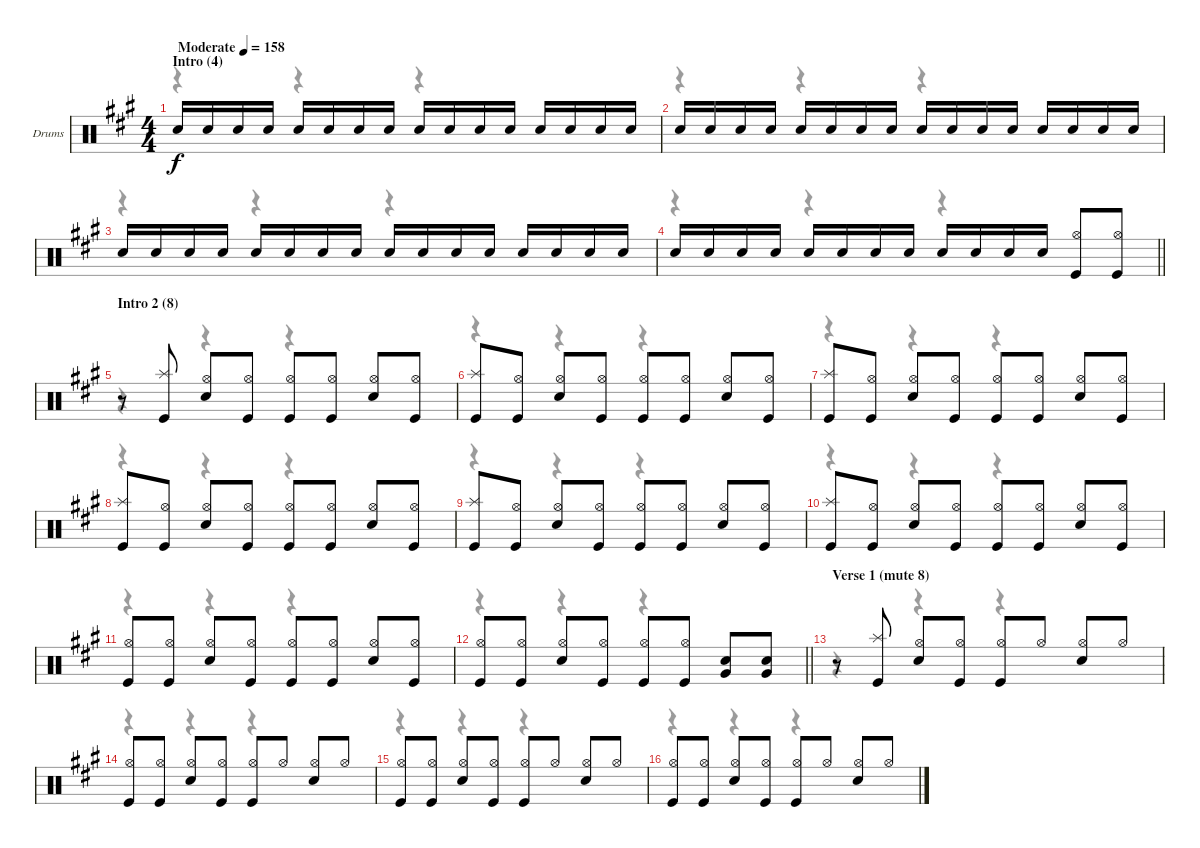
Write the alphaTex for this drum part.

\bracketExtendMode groupsimilarinstruments
\firstSystemTrackNameOrientation horizontal
\otherSystemsTrackNameOrientation horizontal
\track ("Drumkit" "Drums") {instrument percussion}
\staff {score}
\articulation defaults
\voice
\ts (4 4)
\beaming (8 2 2 2 2)
\section ("" "Intro (4)")
\tempo (158 "Moderate")
\clef neutral
\ks a "Snare (hit) 2".16{dy f} "Snare (hit) 2".16 "Snare (hit) 2".16 "Snare (hit) 2".16 "Snare (hit) 2".16 "Snare (hit) 2".16 "Snare (hit) 2".16 "Snare (hit) 2".16 "Snare (hit) 2".16 "Snare (hit) 2".16 "Snare (hit) 2".16 "Snare (hit) 2".16 "Snare (hit) 2".16 "Snare (hit) 2".16 "Snare (hit) 2".16 "Snare (hit) 2".16
|
"Snare (hit) 2".16 "Snare (hit) 2".16 "Snare (hit) 2".16 "Snare (hit) 2".16 "Snare (hit) 2".16 "Snare (hit) 2".16 "Snare (hit) 2".16 "Snare (hit) 2".16 "Snare (hit) 2".16 "Snare (hit) 2".16 "Snare (hit) 2".16 "Snare (hit) 2".16 "Snare (hit) 2".16 "Snare (hit) 2".16 "Snare (hit) 2".16 "Snare (hit) 2".16 |
"Snare (hit) 2".16 "Snare (hit) 2".16 "Snare (hit) 2".16 "Snare (hit) 2".16 "Snare (hit) 2".16 "Snare (hit) 2".16 "Snare (hit) 2".16 "Snare (hit) 2".16 "Snare (hit) 2".16 "Snare (hit) 2".16 "Snare (hit) 2".16 "Snare (hit) 2".16 "Snare (hit) 2".16 "Snare (hit) 2".16 "Snare (hit) 2".16 "Snare (hit) 2".16 |
\barLineRight lightlight "Snare (hit) 2".16 "Snare (hit) 2".16 "Snare (hit) 2".16 "Snare (hit) 2".16 "Snare (hit) 2".16 "Snare (hit) 2".16 "Snare (hit) 2".16 "Snare (hit) 2".16 "Snare (hit) 2".16 "Snare (hit) 2".16 "Snare (hit) 2".16 "Snare (hit) 2".16
("Hi-Hat (open)" "Kick (hit)").8 ("Hi-Hat (open)" "Kick (hit)").8 |
\section ("" "Intro 2 (8)")
r.8 ("Splash (hit)" "Kick (hit)").8 ("Hi-Hat (open)" "Snare (hit) 2").8 ("Hi-Hat (open)" "Kick (hit)").8 ("Hi-Hat (open)" "Kick (hit)").8 ("Hi-Hat (open)" "Kick (hit)").8 ("Hi-Hat (open)" "Snare (hit) 2").8 ("Hi-Hat (open)" "Kick (hit)").8 |
("Splash (hit)" "Kick (hit)").8 ("Hi-Hat (open)" "Kick (hit)").8 ("Hi-Hat (open)" "Snare (hit) 2").8 ("Hi-Hat (open)" "Kick (hit)").8 ("Hi-Hat (open)" "Kick (hit)").8 ("Hi-Hat (open)" "Kick (hit)").8 ("Hi-Hat (open)" "Snare (hit) 2").8 ("Hi-Hat (open)" "Kick (hit)").8 |
("Splash (hit)" "Kick (hit)").8 ("Hi-Hat (open)" "Kick (hit)").8 ("Hi-Hat (open)" "Snare (hit) 2").8 ("Hi-Hat (open)" "Kick (hit)").8 ("Hi-Hat (open)" "Kick (hit)").8 ("Hi-Hat (open)" "Kick (hit)").8 ("Hi-Hat (open)" "Snare (hit) 2").8 ("Hi-Hat (open)" "Kick (hit)").8 |
("Splash (hit)" "Kick (hit)").8 ("Hi-Hat (open)" "Kick (hit)").8 ("Hi-Hat (open)" "Snare (hit) 2").8 ("Hi-Hat (open)" "Kick (hit)").8 ("Hi-Hat (open)" "Kick (hit)").8 ("Hi-Hat (open)" "Kick (hit)").8 ("Hi-Hat (open)" "Snare (hit) 2").8 ("Hi-Hat (open)" "Kick (hit)").8 |
("Splash (hit)" "Kick (hit)").8 ("Hi-Hat (open)" "Kick (hit)").8 ("Hi-Hat (open)" "Snare (hit) 2").8 ("Hi-Hat (open)" "Kick (hit)").8 ("Hi-Hat (open)" "Kick (hit)").8 ("Hi-Hat (open)" "Kick (hit)").8 ("Hi-Hat (open)" "Snare (hit) 2").8 ("Hi-Hat (open)" "Kick (hit)").8 |
("Splash (hit)" "Kick (hit)").8 ("Hi-Hat (open)" "Kick (hit)").8 ("Hi-Hat (open)" "Snare (hit) 2").8 ("Hi-Hat (open)" "Kick (hit)").8 ("Hi-Hat (open)" "Kick (hit)").8 ("Hi-Hat (open)" "Kick (hit)").8 ("Hi-Hat (open)" "Snare (hit) 2").8 ("Hi-Hat (open)" "Kick (hit)").8 |
("Hi-Hat (open)" "Kick (hit)").8 ("Hi-Hat (open)" "Kick (hit)").8 ("Hi-Hat (open)" "Snare (hit) 2").8 ("Hi-Hat (open)" "Kick (hit)").8 ("Hi-Hat (open)" "Kick (hit)").8 ("Hi-Hat (open)" "Kick (hit)").8 ("Hi-Hat (open)" "Snare (hit) 2").8 ("Hi-Hat (open)" "Kick (hit)").8 |
\barLineRight lightlight
("Hi-Hat (open)" "Kick (hit)").8 ("Hi-Hat (open)" "Kick (hit)").8 ("Hi-Hat (open)" "Snare (hit) 2").8 ("Hi-Hat (open)" "Kick (hit)").8 ("Hi-Hat (open)" "Kick (hit)").8 ("Hi-Hat (open)" "Kick (hit)").8 ("Very Low Tom (hit)" "Snare (hit) 2").8 ("Very Low Tom (hit)" "Snare (hit) 2").8 |
\section ("" "Verse 1 (mute 8)")
r.8 ("Splash (hit)" "Kick (hit)").8 ("Hi-Hat (open)" "Snare (hit) 2").8 ("Hi-Hat (open)" "Kick (hit)").8 ("Hi-Hat (open)" "Kick (hit)").8 "Hi-Hat (open)".8 ("Hi-Hat (open)" "Snare (hit) 2").8 "Hi-Hat (open)".8 |
("Hi-Hat (open)" "Kick (hit)").8 ("Hi-Hat (open)" "Kick (hit)").8 ("Hi-Hat (open)" "Snare (hit) 2").8 ("Hi-Hat (open)" "Kick (hit)").8 ("Hi-Hat (open)" "Kick (hit)").8 "Hi-Hat (open)".8 ("Hi-Hat (open)" "Snare (hit) 2").8 "Hi-Hat (open)".8 |
("Hi-Hat (open)" "Kick (hit)").8 ("Hi-Hat (open)" "Kick (hit)").8 ("Hi-Hat (open)" "Snare (hit) 2").8 ("Hi-Hat (open)" "Kick (hit)").8 ("Hi-Hat (open)" "Kick (hit)").8 "Hi-Hat (open)".8 ("Hi-Hat (open)" "Snare (hit) 2").8 "Hi-Hat (open)".8 |
("Hi-Hat (open)" "Kick (hit)").8 ("Hi-Hat (open)" "Kick (hit)").8 ("Hi-Hat (open)" "Snare (hit) 2").8 ("Hi-Hat (open)" "Kick (hit)").8 ("Hi-Hat (open)" "Kick (hit)").8 "Hi-Hat (open)".8 ("Hi-Hat (open)" "Snare (hit) 2").8 "Hi-Hat (open)".8
\voice
\clef neutral
\ottava regular
\simile none
\ks a
r.4{dy mf} r.4 r.4 |
r.4 r.4 r.4 |
r.4 r.4 r.4 |
\barLineRight lightlight
r.4 r.4 r.4 |
r.4 r.4 r.4 |
r.4 r.4 r.4 |
r.4 r.4 r.4 |
r.4 r.4 r.4 |
r.4 r.4 r.4 |
r.4 r.4 r.4 |
r.4 r.4 r.4 |
\barLineRight lightlight
r.4 r.4 r.4 |
r.4 r.4 r.4 |
r.4 r.4 r.4 |
r.4 r.4 r.4 |
r.4 r.4 r.4
